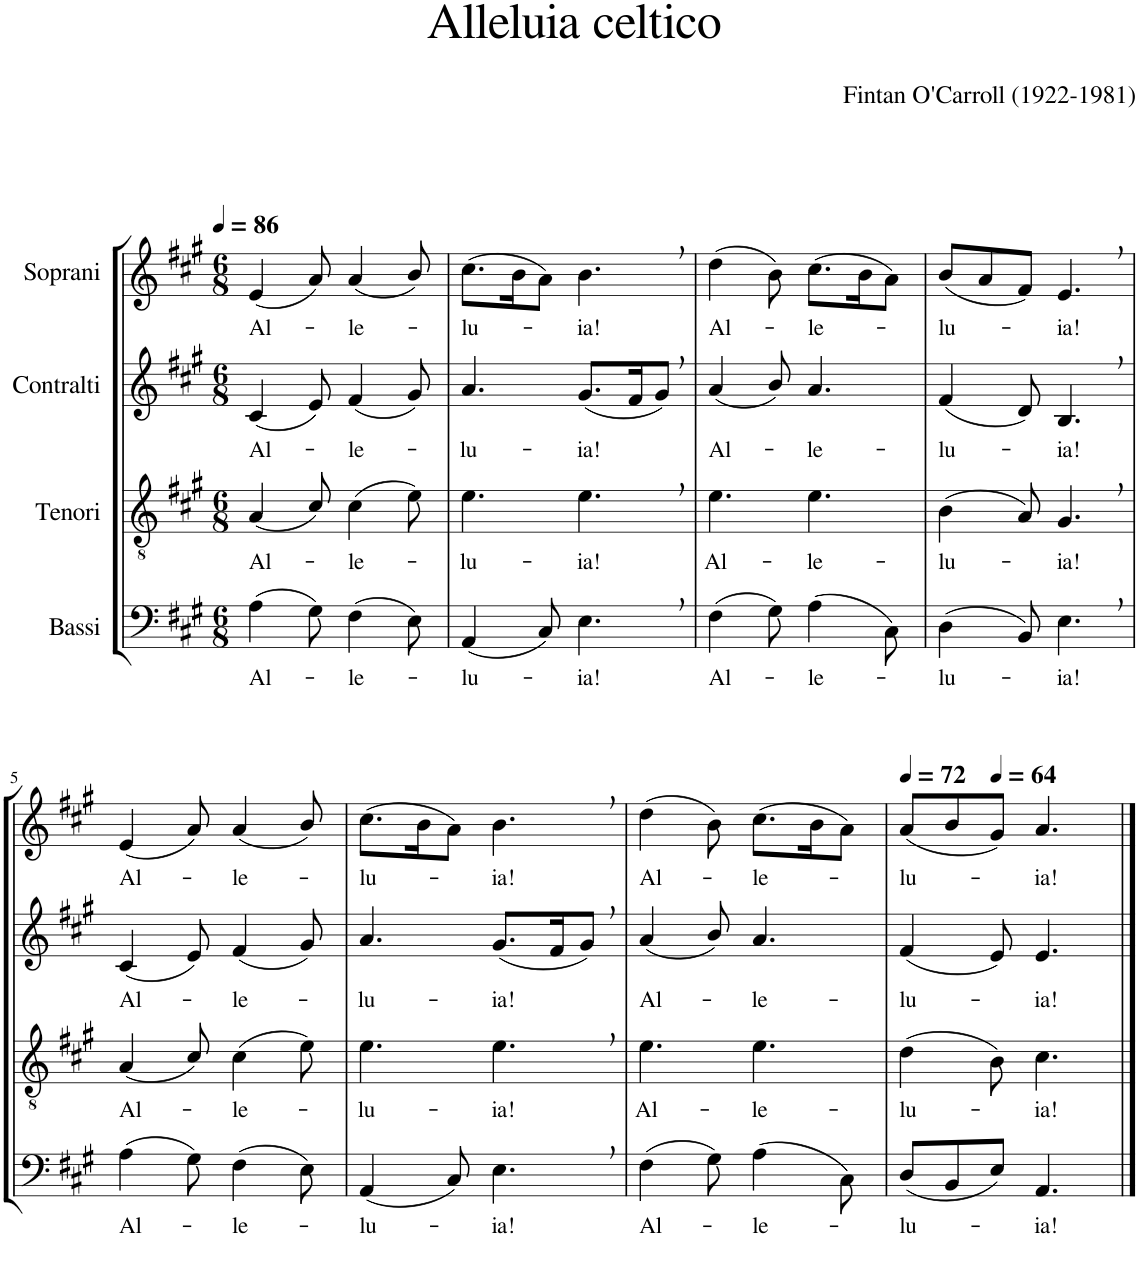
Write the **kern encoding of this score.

**kern	**text	**kern	**text	**kern	**text	**kern	**text
*part4	*part4	*part3	*part3	*part2	*part2	*part1	*part1
*staff4	*staff4	*staff3	*staff3	*staff2	*staff2	*staff1	*staff1
*I"Bassi	*	*I"Tenori	*	*I"Contralti	*	*I"Soprani	*
*clefF4	*	*clefGv2	*	*clefG2	*	*clefG2	*
*k[f#c#g#]	*	*k[f#c#g#]	*	*k[f#c#g#]	*	*k[f#c#g#]	*
*A:	*	*A:	*	*A:	*	*A:	*
*M6/8	*	*M6/8	*	*M6/8	*	*M6/8	*
*MM86	*	*MM86	*	*MM86	*	*MM86	*
=1	=1	=1	=1	=1	=1	=1	=1
!	!LO:LY:b	!	!LO:LY:b	!	!LO:LY:b	!	!LO:LY:b
(4A\	Al-	(4A/	Al-	(4c#/	Al-	(4e/	Al-
8G#\)	.	8c#/)	.	8e/)	.	8a/)	.
!	!LO:LY:b	!	!LO:LY:b	!	!LO:LY:b	!	!LO:LY:b
(4F#\	-le-	(4c#\	-le-	(4f#/	-le-	(4a/	-le-
8E\)	.	8e\)	.	8g#/)	.	8b/)	.
=2	=2	=2	=2	=2	=2	=2	=2
!	!LO:LY:b	!	!LO:LY:b	!	!LO:LY:b	!	!LO:LY:b
(4AA/	-lu-	4.e\	-lu-	4.a/	-lu-	(8.cc#\L	-lu-
.	.	.	.	.	.	16b\K	.
8C#/)	.	.	.	.	.	8a\J)	.
!	!LO:LY:b	!	!LO:LY:b	!	!LO:LY:b	!	!LO:LY:b
4.E,\	-ia!	4.e,\	-ia!	(8.g#/L	-ia!	4.b,\	-ia!
.	.	.	.	16f#/K	.	.	.
.	.	.	.	8g#,/J)	.	.	.
=3	=3	=3	=3	=3	=3	=3	=3
!	!LO:LY:b	!	!LO:LY:b	!	!LO:LY:b	!	!LO:LY:b
(4F#\	Al-	4.e\	Al-	(4a/	Al-	(4dd\	Al-
8G#\)	.	.	.	8b/)	.	8b\)	.
!	!LO:LY:b	!	!LO:LY:b	!	!LO:LY:b	!	!LO:LY:b
(4A\	-le-	4.e\	-le-	4.a/	-le-	(8.cc#\L	-le-
.	.	.	.	.	.	16b\K	.
8C#\)	.	.	.	.	.	8a\J)	.
=4	=4	=4	=4	=4	=4	=4	=4
!	!LO:LY:b	!	!LO:LY:b	!	!LO:LY:b	!	!LO:LY:b
(4D\	-lu-	(4B\	-lu-	(4f#/	-lu-	(8b/L	-lu-
.	.	.	.	.	.	8a/	.
8BB/)	.	8A/)	.	8d/)	.	8f#/J)	.
!	!LO:LY:b	!	!LO:LY:b	!	!LO:LY:b	!	!LO:LY:b
4.E,\	-ia!	4.G#,/	-ia!	4.B,/	-ia!	4.e,/	-ia!
!!LO:LB:g=z
=5	=5	=5	=5	=5	=5	=5	=5
!	!LO:LY:b	!	!LO:LY:b	!	!LO:LY:b	!	!LO:LY:b
(4A\	Al-	(4A/	Al-	(4c#/	Al-	(4e/	Al-
8G#\)	.	8c#/)	.	8e/)	.	8a/)	.
!	!LO:LY:b	!	!LO:LY:b	!	!LO:LY:b	!	!LO:LY:b
(4F#\	-le-	(4c#\	-le-	(4f#/	-le-	(4a/	-le-
8E\)	.	8e\)	.	8g#/)	.	8b/)	.
=6	=6	=6	=6	=6	=6	=6	=6
!	!LO:LY:b	!	!LO:LY:b	!	!LO:LY:b	!	!LO:LY:b
(4AA/	-lu-	4.e\	-lu-	4.a/	-lu-	(8.cc#\L	-lu-
.	.	.	.	.	.	16b\K	.
8C#/)	.	.	.	.	.	8a\J)	.
!	!LO:LY:b	!	!LO:LY:b	!	!LO:LY:b	!	!LO:LY:b
4.E,\	-ia!	4.e,\	-ia!	(8.g#/L	-ia!	4.b,\	-ia!
.	.	.	.	16f#/K	.	.	.
.	.	.	.	8g#,/J)	.	.	.
=7	=7	=7	=7	=7	=7	=7	=7
!	!LO:LY:b	!	!LO:LY:b	!	!LO:LY:b	!	!LO:LY:b
(4F#\	Al-	4.e\	Al-	(4a/	Al-	(4dd\	Al-
8G#\)	.	.	.	8b/)	.	8b\)	.
!	!LO:LY:b	!	!LO:LY:b	!	!LO:LY:b	!	!LO:LY:b
(4A\	-le-	4.e\	-le-	4.a/	-le-	(8.cc#\L	-le-
.	.	.	.	.	.	16b\K	.
8C#\)	.	.	.	.	.	8a\J)	.
=8	=8	=8	=8	=8	=8	=8	=8
*	*	*	*	*	*	*MM72	*
!	!LO:LY:b	!	!LO:LY:b	!	!LO:LY:b	!	!LO:LY:b
(8D/L	-lu-	(4d\	-lu-	(4f#/	-lu-	(8a/L	-lu-
8BB/	.	.	.	.	.	8b/	.
*	*	*	*	*	*	*MM64	*
8E/J)	.	8B\)	.	8e/)	.	8g#/J)	.
!	!LO:LY:b	!	!LO:LY:b	!	!LO:LY:b	!	!LO:LY:b
4.AA/	-ia!	4.c#\	-ia!	4.e/	-ia!	4.a/	-ia!
==	==	==	==	==	==	==	==
*-	*-	*-	*-	*-	*-	*-	*-
